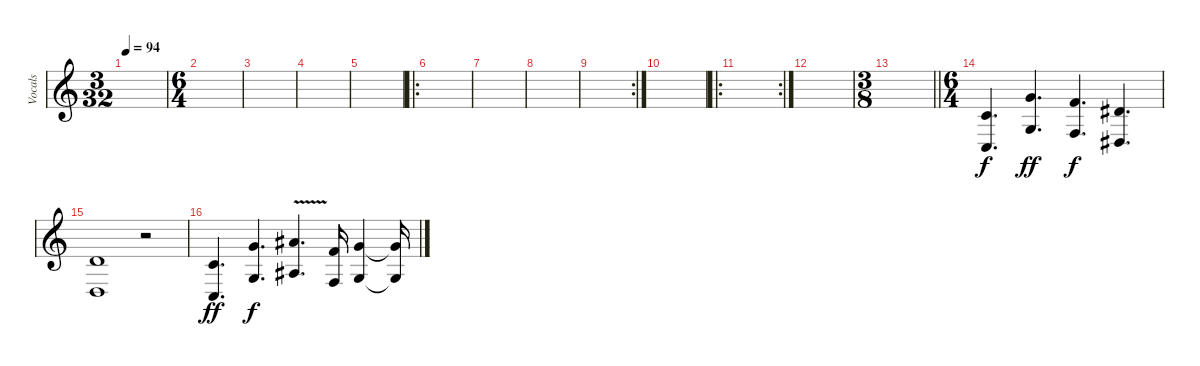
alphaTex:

\track ("Vocals" "Vocals") {instrument violin}
\staff {score}
\tuning (E4 B3 G3 D3 A2 E2) {hide}
\ts (3 32)
\tempo 94
\clef g2
\ks c
|
\ts (6 4)
|
|
|
|
\ro
|
|
|
\rc 2
|
|
\ro
\rc 2
|
|
\ts (3 8)
\barLineRight lightlight
|
\ts (6 4)
(5.3 3.5).4{d} (8.2 5.4).4{d dy ff} (6.2 3.4).4{d dy f} (8.3 6.5).4{d} |
(7.3 5.5).1 r.2 |
(5.3 3.5).4{d dy ff} (8.2 5.4).4{d dy f} (11.2{v} 8.4{v}).4{d} (6.2 3.4).16 (8.2 5.4).4 (8.2{t} 5.4{t}).16
